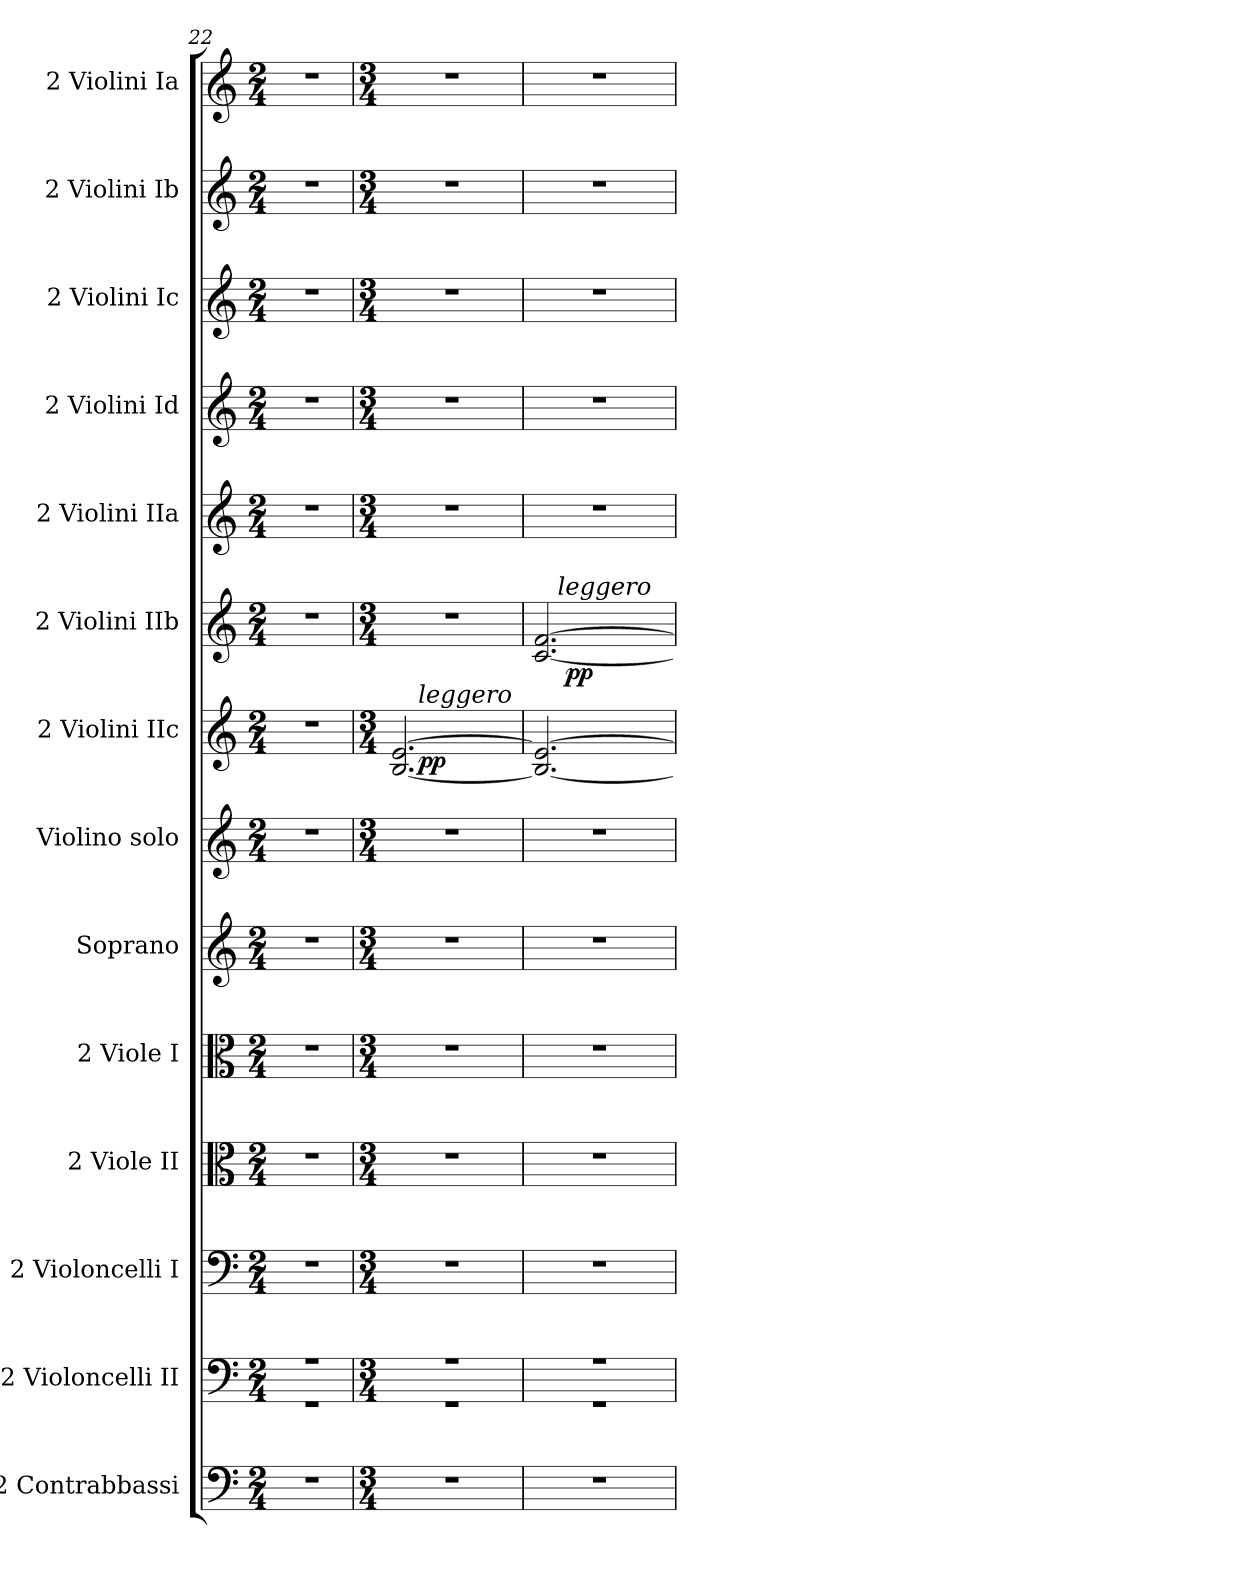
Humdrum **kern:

**kern	**kern	**kern	**kern	**kern	**kern	**kern	**kern	**dynam	**kern	**dynam	**kern	**kern	**kern	**kern	**kern
*part14	*part13	*part12	*part11	*part10	*part9	*part8	*part7	*part7	*part6	*part6	*part5	*part4	*part3	*part2	*part1
*staff14	*staff13	*staff12	*staff11	*staff10	*staff9	*staff8	*staff7	*staff7	*staff6	*staff6	*staff5	*staff4	*staff3	*staff2	*staff1
*I"2 Contrabbassi	*I"2 Violoncelli II	*I"2 Violoncelli I	*I"2 Viole II	*I"2 Viole I	*I"Soprano	*I"Violino solo	*I"2 Violini IIc	*	*I"2 Violini IIb	*	*I"2 Violini IIa	*I"2 Violini Id	*I"2 Violini Ic	*I"2 Violini Ib	*I"2 Violini Ia
*I'Cb.	*I'Vc. II	*I'Vc. I	*I'Vle II	*I'Vle I	*I'S.	*I'Vno solo	*I'Vni IIc	*	*I'Vni IIb	*	*I'Vni IIa	*I'Vni Id	*I'Vni Ic	*I'Vni Ib	*I'Vni Ia
*clefF4	*clefF4	*clefF4	*clefC3	*clefC3	*clefG2	*clefG2	*clefG2	*	*clefG2	*	*clefG2	*clefG2	*clefG2	*clefG2	*clefG2
*ITrd7c12	*	*	*	*	*	*	*	*	*	*	*	*	*	*	*
*k[]	*k[]	*k[]	*k[]	*k[]	*k[]	*k[]	*k[]	*	*k[]	*	*k[]	*k[]	*k[]	*k[]	*k[]
*C:	*C:	*C:	*C:	*C:	*C:	*C:	*C:	*	*C:	*	*C:	*C:	*C:	*C:	*C:
*M2/4	*M2/4	*M2/4	*M2/4	*M2/4	*M2/4	*M2/4	*M2/4	*	*M2/4	*	*M2/4	*M2/4	*M2/4	*M2/4	*M2/4
=22	=22	=22	=22	=22	=22	=22	=22	=22	=22	=22	=22	=22	=22	=22	=22
*	*^	*	*	*	*	*	*	*	*	*	*	*	*	*	*
2r	2r	2r	2r	2r	2r	2r	2r	2r	.	2r	.	2r	2r	2r	2r	2r
=23	=23	=23	=23	=23	=23	=23	=23	=23	=23	=23	=23	=23	=23	=23	=23	=23
*M3/4	*M3/4	*	*M3/4	*M3/4	*M3/4	*M3/4	*M3/4	*M3/4	*	*M3/4	*	*M3/4	*M3/4	*M3/4	*M3/4	*M3/4
!	!	!	!	!	!	!	!	!LO:N:n=2:head=diamond	!	!	!	!	!	!	!	!
*	*	*	*	*	*	*	*	*^	*	*	*	*	*	*	*	*
2.r	2.r	2.r	2.r	2.r	2.r	2.r	2.r	[<2.B/ [>2.e/	16ryy	.	2.r	.	2.r	2.r	2.r	2.r	2.r
.	.	.	.	.	.	.	.	.	64ryy	.	.	.	.	.	.	.	.
!	!	!	!	!	!	!	!	!	!LO:TX:a:i:t=leggero	!	!	!	!	!	!	!	!
!	!	!	!	!	!	!	!	!	!	!LO:DY:b	!	!	!	!	!	!	!
.	.	.	.	.	.	.	.	.	2ryy	pp	.	.	.	.	.	.	.
.	.	.	.	.	.	.	.	.	8ryy	.	.	.	.	.	.	.	.
.	.	.	.	.	.	.	.	.	32.ryy	.	.	.	.	.	.	.	.
=24	=24	=24	=24	=24	=24	=24	=24	=24	=24	=24	=24	=24	=24	=24	=24	=24	=24
!	!	!	!	!	!	!	!	!LO:N:n=2:head=diamond	!	!	!LO:N:n=2:head=diamond	!	!	!	!	!	!
*	*	*	*	*	*	*	*	*	*	*	*^	*	*	*	*	*	*
*	*	*	*	*	*	*	*	*v	*v	*	*	*^	*	*	*	*	*	*
2.r	2.r	2.r	2.r	2.r	2.r	2.r	2.r	2.B/_< 2.e/_>	.	[<2.c/ [>2.f/	16..ryy	16.ryy	.	2.r	2.r	2.r	2.r	2.r
!	!	!	!	!	!	!	!	!	!	!	!	!LO:TX:a:i:t=leggero	!	!	!	!	!	!
.	.	.	.	.	.	.	.	.	.	.	.	2ryy	.	.	.	.	.	.
!	!	!	!	!	!	!	!	!	!	!	!	!	!LO:DY:b	!	!	!	!	!
.	.	.	.	.	.	.	.	.	.	.	2ryy	.	pp	.	.	.	.	.
.	.	.	.	.	.	.	.	.	.	.	.	8ryy	.	.	.	.	.	.
.	.	.	.	.	.	.	.	.	.	.	8ryy	.	.	.	.	.	.	.
.	.	.	.	.	.	.	.	.	.	.	.	32ryy	.	.	.	.	.	.
.	.	.	.	.	.	.	.	.	.	.	64ryy	.	.	.	.	.	.	.
*	*v	*v	*	*	*	*	*	*	*	*v	*v	*v	*	*	*	*	*	*
=	=	=	=	=	=	=	=	=	=	=	=	=	=	=	=
*-	*-	*-	*-	*-	*-	*-	*-	*-	*-	*-	*-	*-	*-	*-	*-
